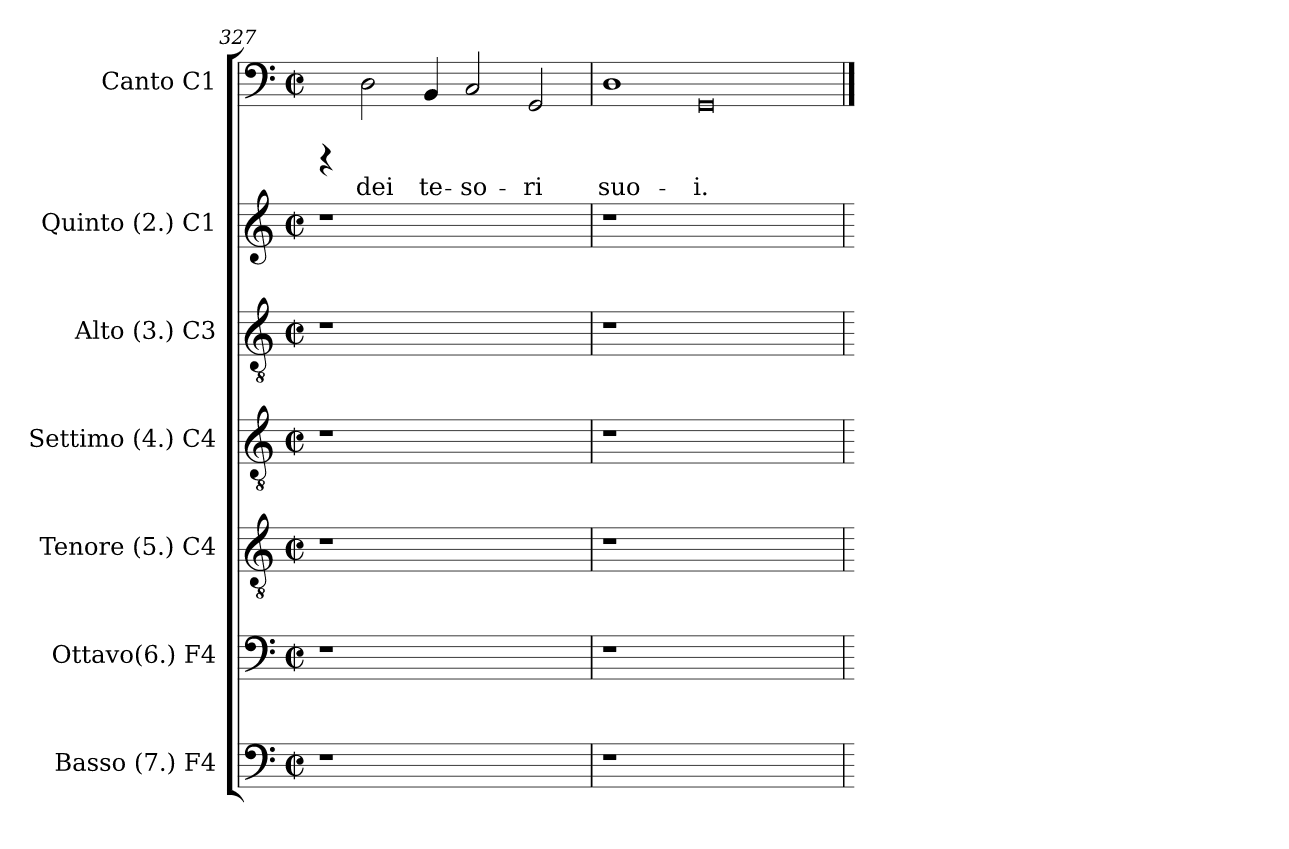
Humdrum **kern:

**kern	**kern	**kern	**kern	**kern	**kern	**kern	**text
*part7	*part6	*part5	*part4	*part3	*part2	*part1	*part1
*staff7	*staff6	*staff5	*staff4	*staff3	*staff2	*staff1	*staff1
*I"Basso (7.)  F4	*I"Ottavo(6.)  F4	*I"Tenore (5.)  C4	*I"Settimo (4.)  C4	*I"Alto (3.)  C3	*I"Quinto (2.)  C1	*I"Canto  C1	*
*	*	*I'T	*	*I'A	*	*I'C	*
*clefF4	*clefF4	*clefGv2	*clefGv2	*clefGv2	*clefG2	*clefF4	*
*k[]	*k[]	*k[]	*k[]	*k[]	*k[]	*k[]	*
*C:	*C:	*C:	*C:	*C:	*C:	*C:	*
*M2/2	*M2/2	*M2/2	*M2/2	*M2/2	*M2/2	*M2/2	*
*met(c|)	*met(c|)	*met(c|)	*met(c|)	*met(c|)	*met(c|)	*met(c|)	*
=327	=327	=327	=327	=327	=327	=327	=327
1r	1r	1r	1r	1r	1r	4rCCC	.
!	!	!	!	!	!	!	!LO:LY:b:cj
.	.	.	.	.	.	2D\	dei
!	!	!	!	!	!	!	!LO:LY:b:cj
.	.	.	.	.	.	4BB/	te-
!	!	!	!	!	!	!	!LO:LY:b:cj
1ryy	1ryy	1ryy	1ryy	1ryy	1ryy	2C/	-so-
!	!	!	!	!	!	!	!LO:LY:b:cj
.	.	.	.	.	.	2GG/	-ri
=328	=328	=328	=328	=328	=328	=328	=328
!	!	!	!	!	!	!	!LO:LY:b:cj
1r	1r	1r	1r	1r	1r	1D	suo-
!	!	!	!	!	!	!	!LO:LY:b:cj
0ryy	0ryy	0ryy	0ryy	0ryy	0ryy	0GG	-i.
=	=	=	=	=	=	==	==
*-	*-	*-	*-	*-	*-	*-	*-
